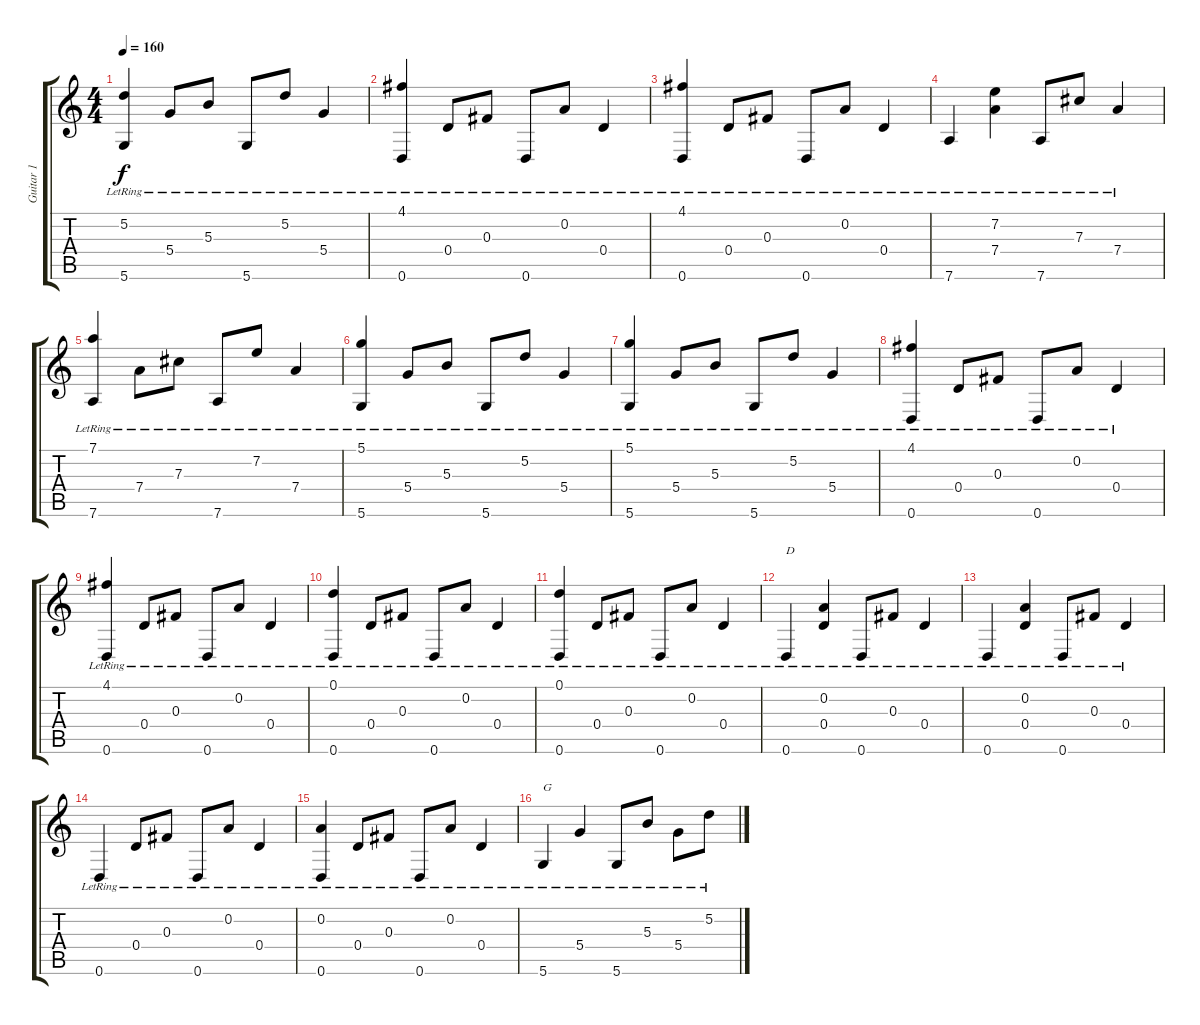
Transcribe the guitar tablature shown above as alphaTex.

\track ("Guitar 1" "Guitar 1") {instrument acousticguitarsteel}
\staff {score tabs}
\tuning (D4 A3 Gb3 D3 A2 D2) {hide}
\ts (4 4)
\tempo 160
\clef g2
\ks c
(5.2{lr} 5.6{lr}).4{dy f} 5.4{lr}.8 5.3{lr}.8 5.6{lr}.8 5.2{lr}.8 5.4{lr}.4 |
(4.1{lr} 0.6{lr}).4 0.4{lr}.8 0.3{lr}.8 0.6{lr}.8 0.2{lr}.8 0.4{lr}.4 |
(4.1{lr} 0.6{lr}).4 0.4{lr}.8 0.3{lr}.8 0.6{lr}.8 0.2{lr}.8 0.4{lr}.4 |
7.6{lr}.4 (7.2{lr} 7.4{lr}).4 7.6{lr}.8 7.3{lr}.8 7.4{lr}.4 |
(7.1{lr} 7.6{lr}).4 7.4{lr}.8 7.3{lr}.8 7.6{lr}.8 7.2{lr}.8 7.4{lr}.4 |
(5.1{lr} 5.6{lr}).4 5.4{lr}.8 5.3{lr}.8 5.6{lr}.8 5.2{lr}.8 5.4{lr}.4 |
(5.1{lr} 5.6{lr}).4 5.4{lr}.8 5.3{lr}.8 5.6{lr}.8 5.2{lr}.8 5.4{lr}.4 |
(4.1{lr} 0.6{lr}).4 0.4{lr}.8 0.3{lr}.8 0.6{lr}.8 0.2{lr}.8 0.4{lr}.4 |
(4.1{lr} 0.6{lr}).4 0.4{lr}.8 0.3{lr}.8 0.6{lr}.8 0.2{lr}.8 0.4{lr}.4 |
(0.1{lr} 0.6{lr}).4 0.4{lr}.8 0.3{lr}.8 0.6{lr}.8 0.2{lr}.8 0.4{lr}.4 |
(0.1{lr} 0.6{lr}).4 0.4{lr}.8 0.3{lr}.8 0.6{lr}.8 0.2{lr}.8 0.4{lr}.4 |
0.6{lr}.4{txt "D"} (0.2{lr} 0.4{lr}).4 0.6{lr}.8 0.3{lr}.8 0.4{lr}.4 |
0.6{lr}.4 (0.2{lr} 0.4{lr}).4 0.6{lr}.8 0.3{lr}.8 0.4{lr}.4 |
0.6{lr}.4 0.4{lr}.8 0.3{lr}.8 0.6{lr}.8 0.2{lr}.8 0.4{lr}.4 |
(0.2{lr} 0.6{lr}).4 0.4{lr}.8 0.3{lr}.8 0.6{lr}.8 0.2{lr}.8 0.4{lr}.4 |
5.6{lr}.4{txt "G"} 5.4{lr}.4 5.6{lr}.8 5.3{lr}.8 5.4{lr}.8 5.2{lr}.8
